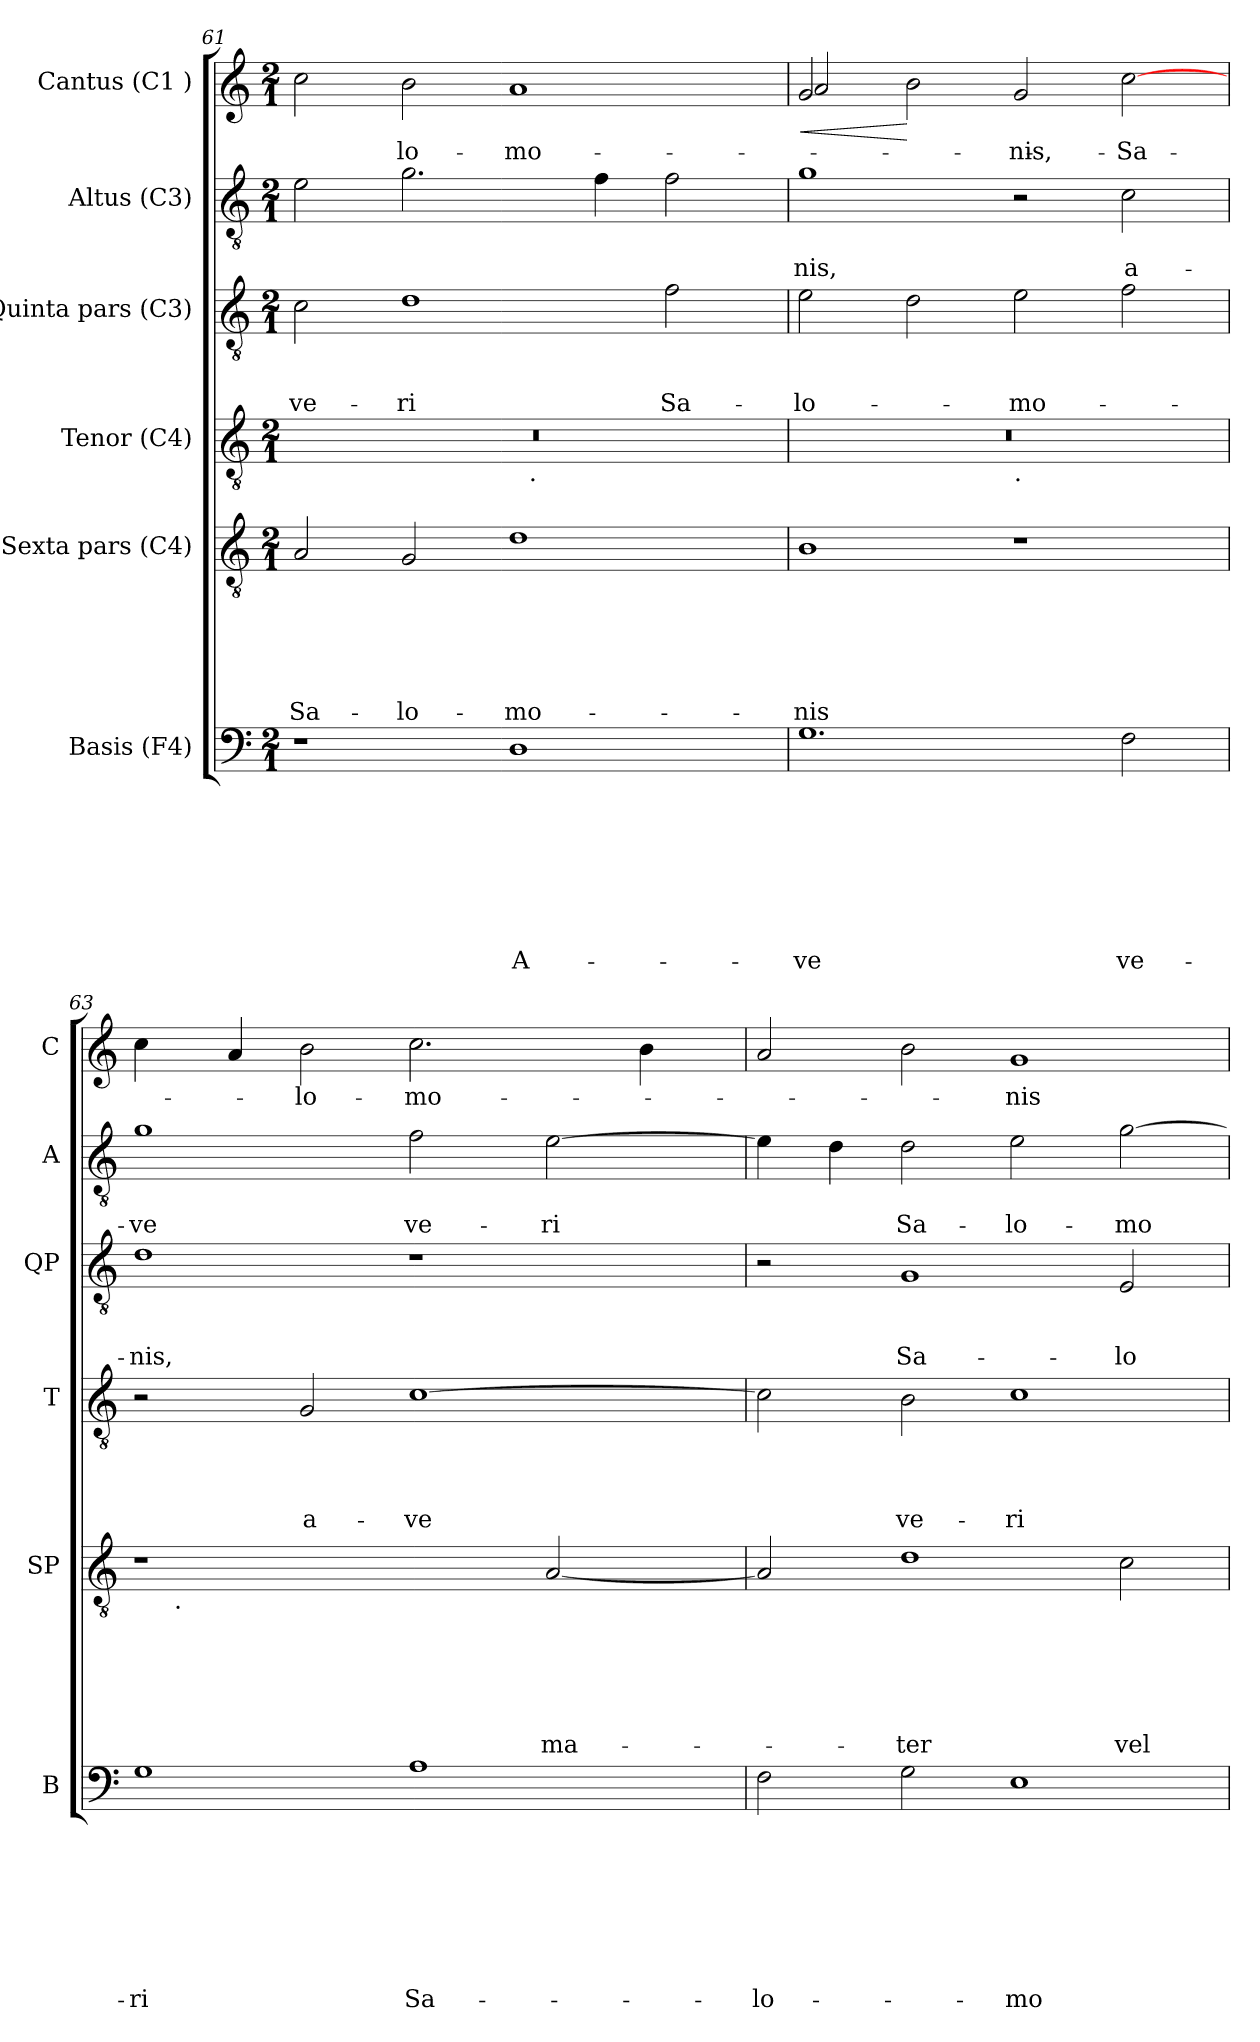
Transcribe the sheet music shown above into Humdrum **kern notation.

**kern	**text	**text	**text	**text	**text	**text	**text	**text	**kern	**text	**text	**text	**text	**text	**text	**kern	**text	**text	**text	**text	**kern	**text	**text	**text	**kern	**text	**text	**kern	**text	**dynam
*part6	*part6	*part6	*part6	*part6	*part6	*part6	*part6	*part6	*part5	*part5	*part5	*part5	*part5	*part5	*part5	*part4	*part4	*part4	*part4	*part4	*part3	*part3	*part3	*part3	*part2	*part2	*part2	*part1	*part1	*part1
*staff6	*staff6	*staff6	*staff6	*staff6	*staff6	*staff6	*staff6	*staff6	*staff5	*staff5	*staff5	*staff5	*staff5	*staff5	*staff5	*staff4	*staff4	*staff4	*staff4	*staff4	*staff3	*staff3	*staff3	*staff3	*staff2	*staff2	*staff2	*staff1	*staff1	*staff1
*I"Basis (F4)	*	*	*	*	*	*	*	*	*I"Sexta pars (C4)	*	*	*	*	*	*	*I"Tenor (C4)	*	*	*	*	*I"Quinta pars (C3)	*	*	*	*I"Altus (C3)	*	*	*I"Cantus (C1 )	*	*
*I'B	*	*	*	*	*	*	*	*	*I'SP	*	*	*	*	*	*	*I'T	*	*	*	*	*I'QP	*	*	*	*I'A	*	*	*I'C	*	*
!!LO:PB:g=z
*clefF4	*	*	*	*	*	*	*	*	*clefGv2	*	*	*	*	*	*	*clefGv2	*	*	*	*	*clefGv2	*	*	*	*clefGv2	*	*	*clefG2	*	*
*k[]	*	*	*	*	*	*	*	*	*k[]	*	*	*	*	*	*	*k[]	*	*	*	*	*k[]	*	*	*	*k[]	*	*	*k[]	*	*
*C:	*	*	*	*	*	*	*	*	*C:	*	*	*	*	*	*	*C:	*	*	*	*	*C:	*	*	*	*C:	*	*	*C:	*	*
*M2/1	*	*	*	*	*	*	*	*	*M2/1	*	*	*	*	*	*	*M2/1	*	*	*	*	*M2/1	*	*	*	*M2/1	*	*	*M2/1	*	*
=61	=61	=61	=61	=61	=61	=61	=61	=61	=61	=61	=61	=61	=61	=61	=61	=61	=61	=61	=61	=61	=61	=61	=61	=61	=61	=61	=61	=61	=61	=61
!	!	!	!	!	!	!	!	!	!	!	!	!	!	!	!LO:LY:b	!	!	!	!	!	!	!	!	!LO:LY:b	!	!	!	!	!	!
*	*	*	*	*	*	*	*	*	*	*	*	*	*	*	*	*^	*	*	*	*	*	*	*	*	*	*	*	*	*	*
1r	.	.	.	.	.	.	.	.	2A/	.	.	.	.	.	Sa-	0r	1ryy	.	.	.	.	2c\	.	.	ve-	2e\	.	.	2cc\	.	.
!	!	!	!	!	!	!	!	!	!	!	!	!	!	!	!LO:LY:b	!	!	!	!	!	!	!	!	!	!LO:LY:b	!	!	!	!	!LO:LY:b	!
.	.	.	.	.	.	.	.	.	2G/	.	.	.	.	.	-lo-	.	.	.	.	.	.	1d	.	.	-ri	2.g\	.	.	2b\	-lo-	.
!	!	!	!	!	!	!	!	!LO:LY:b	!	!	!	!	!	!	!LO:LY:b	!	!	!	!	!	!	!	!	!	!	!	!	!	!	!LO:LY:b	!
1D	.	.	.	.	.	.	.	A-	1d	.	.	.	.	.	-mo-	.	32ryy	.	.	.	.	.	.	.	.	.	.	.	1a	-mo-	.
!	!	!	!	!	!	!	!	!	!	!	!	!	!	!	!	!	!LO:TX:b:t=.	!	!	!	!	!	!	!	!	!	!	!	!	!	!
.	.	.	.	.	.	.	.	.	.	.	.	.	.	.	.	.	2ryy	.	.	.	.	.	.	.	.	.	.	.	.	.	.
.	.	.	.	.	.	.	.	.	.	.	.	.	.	.	.	.	.	.	.	.	.	.	.	.	.	4f\	.	.	.	.	.
!	!	!	!	!	!	!	!	!	!	!	!	!	!	!	!	!	!	!	!	!	!	!	!	!	!LO:LY:b	!	!	!	!	!	!
.	.	.	.	.	.	.	.	.	.	.	.	.	.	.	.	.	.	.	.	.	.	2f\	.	.	Sa-	2f\	.	.	.	.	.
.	.	.	.	.	.	.	.	.	.	.	.	.	.	.	.	.	4...ryy	.	.	.	.	.	.	.	.	.	.	.	.	.	.
=62	=62	=62	=62	=62	=62	=62	=62	=62	=62	=62	=62	=62	=62	=62	=62	=62	=62	=62	=62	=62	=62	=62	=62	=62	=62	=62	=62	=62	=62	=62	=62
!	!	!	!	!	!	!	!	!LO:LY:b	!	!	!	!	!	!	!LO:LY:b	!	!	!	!	!	!	!	!	!	!LO:LY:b	!	!	!LO:LY:b	!	!	!LO:HP:b
*	*	*	*	*	*	*	*	*	*	*	*	*	*	*	*	*	*	*	*	*	*	*	*	*	*	*	*	*	*^	*	*
1.G	.	.	.	.	.	.	.	-ve	1B	.	.	.	.	.	-nis	0r	1ryy	.	.	.	.	2e\	.	.	-lo-	1g	.	-nis,	2g/	2a>/	.	<
.	.	.	.	.	.	.	.	.	.	.	.	.	.	.	.	.	.	.	.	.	.	2d\	.	.	.	.	.	.	1.ryy	2b\	.	[
!	!	!	!	!	!	!	!	!	!	!	!	!	!	!	!	!	!LO:TX:b:t=.	!	!	!	!	!	!	!	!	!	!	!	!	!	!	!
!	!	!	!	!	!	!	!	!	!	!	!	!	!	!	!	!	!	!	!	!	!	!	!	!	!LO:LY:b	!	!	!	!	!	!LO:LY:b	!
.	.	.	.	.	.	.	.	.	1r	.	.	.	.	.	.	.	1ryy	.	.	.	.	2e\	.	.	-mo-	2r	.	.	.	2g/	-nis,	.
!	!	!	!	!	!	!	!	!LO:LY:b	!	!	!	!	!	!	!	!	!	!	!	!	!	!	!	!	!	!	!	!LO:LY:b	!	!	!LO:LY:b	!
2F\	.	.	.	.	.	.	.	ve-	.	.	.	.	.	.	.	.	.	.	.	.	.	2f\	.	.	.	2c\	.	a-	.	[>2cc\	Sa-	.
=63	=63	=63	=63	=63	=63	=63	=63	=63	=63	=63	=63	=63	=63	=63	=63	=63	=63	=63	=63	=63	=63	=63	=63	=63	=63	=63	=63	=63	=63	=63	=63	=63
!	!	!	!	!	!	!	!	!LO:LY:b	!	!	!	!	!	!	!	!	!	!	!	!	!	!	!	!	!LO:LY:b	!	!	!LO:LY:b	!	!	!	!
*	*	*	*	*	*	*	*	*	*^	*	*	*	*	*	*	*v	*v	*	*	*	*	*	*	*	*	*	*	*	*v	*v	*	*
1G	.	.	.	.	.	.	.	-ri	1r	16.ryy	.	.	.	.	.	.	2r	.	.	.	.	1d	.	.	-nis,	1g	.	-ve	4cc\	.	.
!	!	!	!	!	!	!	!	!	!	!LO:TX:b:t=.	!	!	!	!	!	!	!	!	!	!	!	!	!	!	!	!	!	!	!	!	!
.	.	.	.	.	.	.	.	.	.	1ryy	.	.	.	.	.	.	.	.	.	.	.	.	.	.	.	.	.	.	.	.	.
.	.	.	.	.	.	.	.	.	.	.	.	.	.	.	.	.	.	.	.	.	.	.	.	.	.	.	.	.	4a/	.	.
!	!	!	!	!	!	!	!	!	!	!	!	!	!	!	!	!	!	!	!	!	!LO:LY:b	!	!	!	!	!	!	!	!	!LO:LY:b	!
.	.	.	.	.	.	.	.	.	.	.	.	.	.	.	.	.	2G/	.	.	.	a-	.	.	.	.	.	.	.	2b\	-lo-	.
!	!	!	!	!	!	!	!	!LO:LY:b	!	!	!	!	!	!	!	!	!	!	!	!	!LO:LY:b	!	!	!	!	!	!	!LO:LY:b	!	!LO:LY:b	!
1A	.	.	.	.	.	.	.	Sa-	2ryy	.	.	.	.	.	.	.	[>1c	.	.	.	-ve	1r	.	.	.	2f\	.	ve-	2.cc\	-mo-	.
.	.	.	.	.	.	.	.	.	.	2ryy	.	.	.	.	.	.	.	.	.	.	.	.	.	.	.	.	.	.	.	.	.
!	!	!	!	!	!	!	!	!	!	!	!	!	!	!	!	!LO:LY:b	!	!	!	!	!	!	!	!	!	!	!	!LO:LY:b	!	!	!
.	.	.	.	.	.	.	.	.	[<2A/	.	.	.	.	.	.	ma-	.	.	.	.	.	.	.	.	.	[>2e\	.	-ri	.	.	.
.	.	.	.	.	.	.	.	.	.	4ryy	.	.	.	.	.	.	.	.	.	.	.	.	.	.	.	.	.	.	.	.	.
.	.	.	.	.	.	.	.	.	.	.	.	.	.	.	.	.	.	.	.	.	.	.	.	.	.	.	.	.	4b\	.	.
.	.	.	.	.	.	.	.	.	.	8ryy	.	.	.	.	.	.	.	.	.	.	.	.	.	.	.	.	.	.	.	.	.
.	.	.	.	.	.	.	.	.	.	32ryy	.	.	.	.	.	.	.	.	.	.	.	.	.	.	.	.	.	.	.	.	.
=64	=64	=64	=64	=64	=64	=64	=64	=64	=64	=64	=64	=64	=64	=64	=64	=64	=64	=64	=64	=64	=64	=64	=64	=64	=64	=64	=64	=64	=64	=64	=64
!	!	!	!	!	!	!	!	!LO:LY:b	!	!	!	!	!	!	!	!	!	!	!	!	!	!	!	!	!	!	!	!	!	!	!
*	*	*	*	*	*	*	*	*	*v	*v	*	*	*	*	*	*	*	*	*	*	*	*	*	*	*	*	*	*	*	*	*
2F\	.	.	.	.	.	.	.	-lo-	2A/]	.	.	.	.	.	.	2c\]	.	.	.	.	2r	.	.	.	4e\]	.	.	2a/	.	.
.	.	.	.	.	.	.	.	.	.	.	.	.	.	.	.	.	.	.	.	.	.	.	.	.	4d\	.	.	.	.	.
!	!	!	!	!	!	!	!	!	!	!	!	!	!	!	!LO:LY:b	!	!	!	!	!LO:LY:b	!	!	!	!LO:LY:b	!	!	!LO:LY:b	!	!	!
2G\	.	.	.	.	.	.	.	.	1d	.	.	.	.	.	-ter	2B\	.	.	.	ve-	1G	.	.	Sa-	2d\	.	Sa-	2b\	.	.
!	!	!	!	!	!	!	!	!LO:LY:b	!	!	!	!	!	!	!	!	!	!	!	!LO:LY:b	!	!	!	!	!	!	!LO:LY:b	!	!LO:LY:b	!
1E	.	.	.	.	.	.	.	-mo-	.	.	.	.	.	.	.	1c	.	.	.	-ri	.	.	.	.	2e\	.	-lo-	1g	-nis	.
!	!	!	!	!	!	!	!	!	!	!	!	!	!	!	!LO:LY:b	!	!	!	!	!	!	!	!	!LO:LY:b	!	!	!LO:LY:b	!	!	!
.	.	.	.	.	.	.	.	.	2c\	.	.	.	.	.	vel-	.	.	.	.	.	2E/	.	.	-lo-	[>2g\	.	-mo-	.	.	.
=	=	=	=	=	=	=	=	=	=	=	=	=	=	=	=	=	=	=	=	=	=	=	=	=	=	=	=	=	=	=
*-	*-	*-	*-	*-	*-	*-	*-	*-	*-	*-	*-	*-	*-	*-	*-	*-	*-	*-	*-	*-	*-	*-	*-	*-	*-	*-	*-	*-	*-	*-
